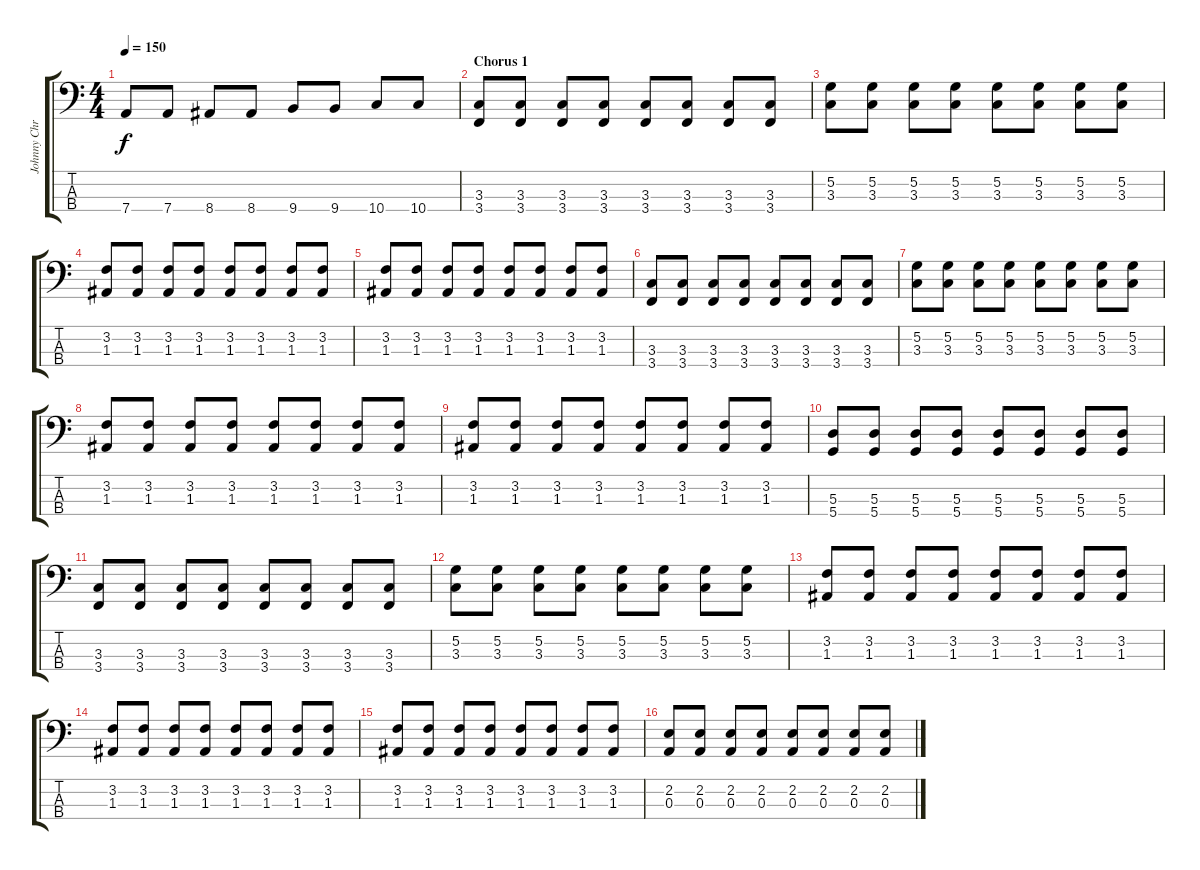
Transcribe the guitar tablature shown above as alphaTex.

\track ("Johnny Christ" "Johnny Chr") {instrument electricbassfinger}
\staff {score tabs}
\tuning (G2 D2 A1 D1) {hide}
\ts (4 4)
\tempo 150
\clef f4
\ks c
7.4.8{dy f} 7.4.8 8.4.8 8.4.8 9.4.8 9.4.8 10.4.8 10.4.8 |
\section ("" "Chorus 1")
(3.3 3.4).8 (3.3 3.4).8 (3.3 3.4).8 (3.3 3.4).8 (3.3 3.4).8 (3.3 3.4).8 (3.3 3.4).8 (3.3 3.4).8 |
(5.2 3.3).8 (5.2 3.3).8 (5.2 3.3).8 (5.2 3.3).8 (5.2 3.3).8 (5.2 3.3).8 (5.2 3.3).8 (5.2 3.3).8 |
(3.2 1.3).8 (3.2 1.3).8 (3.2 1.3).8 (3.2 1.3).8 (3.2 1.3).8 (3.2 1.3).8 (3.2 1.3).8 (3.2 1.3).8 |
(3.2 1.3).8 (3.2 1.3).8 (3.2 1.3).8 (3.2 1.3).8 (3.2 1.3).8 (3.2 1.3).8 (3.2 1.3).8 (3.2 1.3).8 |
(3.3 3.4).8 (3.3 3.4).8 (3.3 3.4).8 (3.3 3.4).8 (3.3 3.4).8 (3.3 3.4).8 (3.3 3.4).8 (3.3 3.4).8 |
(5.2 3.3).8 (5.2 3.3).8 (5.2 3.3).8 (5.2 3.3).8 (5.2 3.3).8 (5.2 3.3).8 (5.2 3.3).8 (5.2 3.3).8 |
(3.2 1.3).8 (3.2 1.3).8 (3.2 1.3).8 (3.2 1.3).8 (3.2 1.3).8 (3.2 1.3).8 (3.2 1.3).8 (3.2 1.3).8 |
(3.2 1.3).8 (3.2 1.3).8 (3.2 1.3).8 (3.2 1.3).8 (3.2 1.3).8 (3.2 1.3).8 (3.2 1.3).8 (3.2 1.3).8 |
(5.3 5.4).8 (5.3 5.4).8 (5.3 5.4).8 (5.3 5.4).8 (5.3 5.4).8 (5.3 5.4).8 (5.3 5.4).8 (5.3 5.4).8 |
(3.3 3.4).8 (3.3 3.4).8 (3.3 3.4).8 (3.3 3.4).8 (3.3 3.4).8 (3.3 3.4).8 (3.3 3.4).8 (3.3 3.4).8 |
(5.2 3.3).8 (5.2 3.3).8 (5.2 3.3).8 (5.2 3.3).8 (5.2 3.3).8 (5.2 3.3).8 (5.2 3.3).8 (5.2 3.3).8 |
(3.2 1.3).8 (3.2 1.3).8 (3.2 1.3).8 (3.2 1.3).8 (3.2 1.3).8 (3.2 1.3).8 (3.2 1.3).8 (3.2 1.3).8 |
(3.2 1.3).8 (3.2 1.3).8 (3.2 1.3).8 (3.2 1.3).8 (3.2 1.3).8 (3.2 1.3).8 (3.2 1.3).8 (3.2 1.3).8 |
(3.2 1.3).8 (3.2 1.3).8 (3.2 1.3).8 (3.2 1.3).8 (3.2 1.3).8 (3.2 1.3).8 (3.2 1.3).8 (3.2 1.3).8 |
(2.2 0.3).8 (2.2 0.3).8 (2.2 0.3).8 (2.2 0.3).8 (2.2 0.3).8 (2.2 0.3).8 (2.2 0.3).8 (2.2 0.3).8
